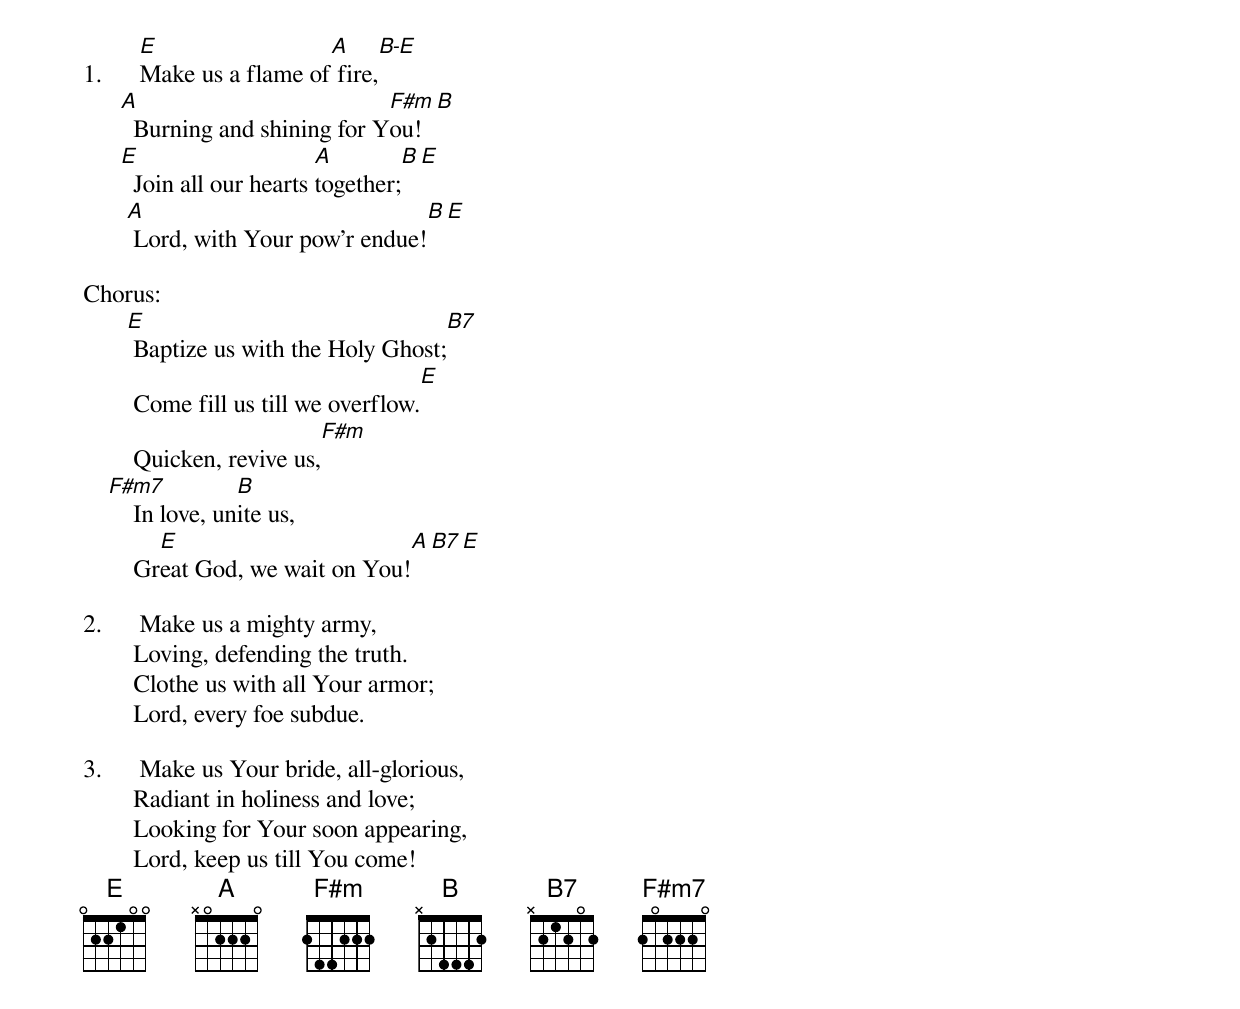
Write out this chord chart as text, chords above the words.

        E                 A               B-E
1.	Make us a flame of fire,
      A                          F#m             B
	Burning and shining for You!
      E                     A               B   E
	Join all our hearts together;
       A                              B               E
	Lord, with Your pow’r endue!

Chorus:
       E                                                   B7
	Baptize us with the Holy Ghost;
                                                       E
	Come fill us till we overflow.
                             F#m
	Quicken, revive us,
    F#m7           B
	In love, unite us,
          E                         A    B7     E
	Great God, we wait on You!

2.	Make us a mighty army,
	Loving, defending the truth.
	Clothe us with all Your armor;
	Lord, every foe subdue.

3.	Make us Your bride, all-glorious,
	Radiant in holiness and love;
	Looking for Your soon appearing,
	Lord, keep us till You come!
